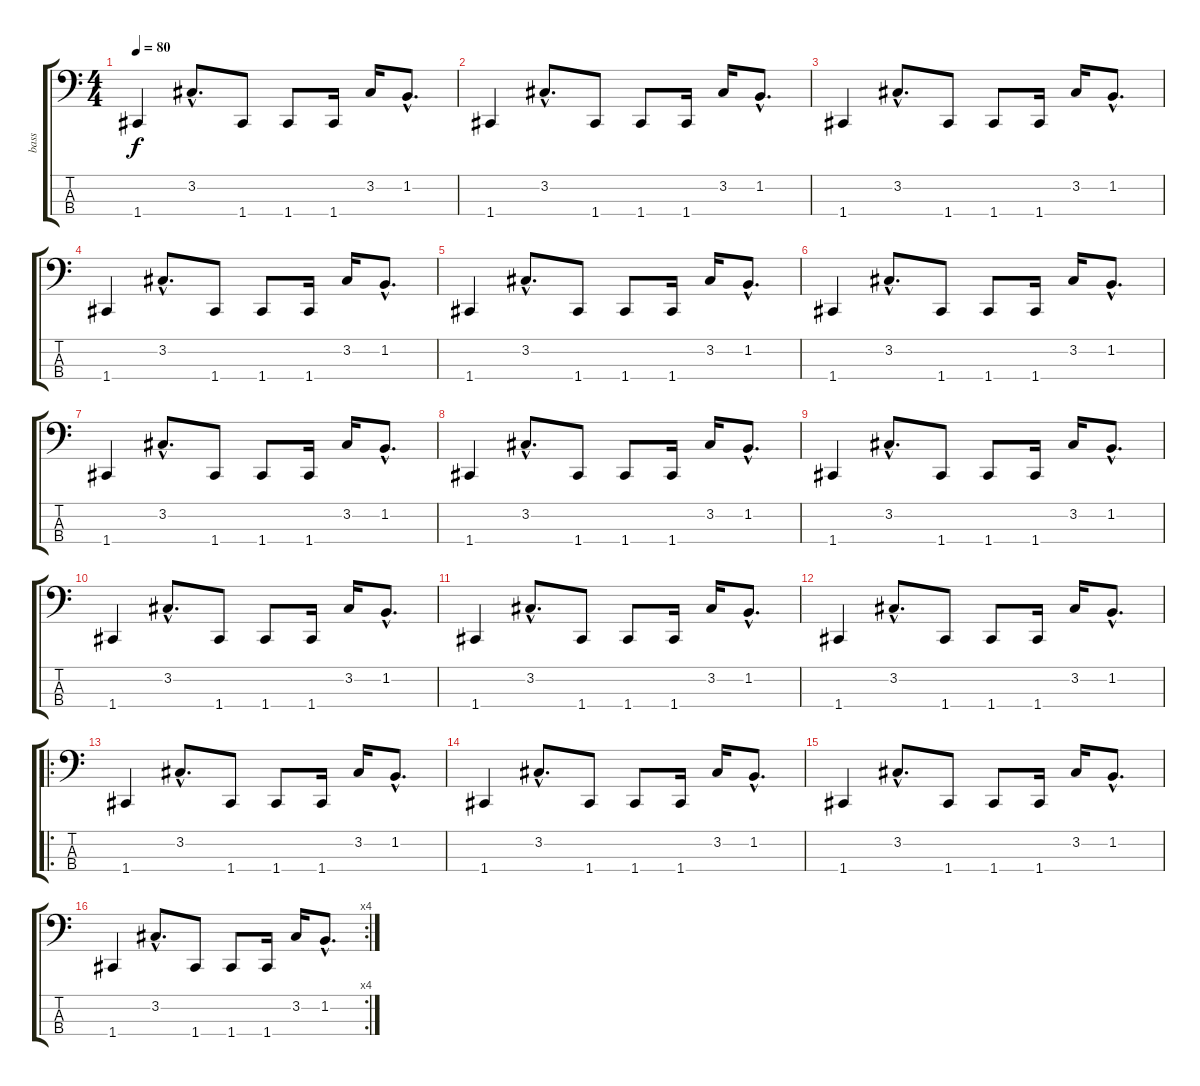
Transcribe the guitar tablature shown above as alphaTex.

\track ("bass" "bass") {instrument slapbass2}
\staff {score tabs}
\tuning (Eb2 Bb1 F1 C1) {hide}
\ts (4 4)
\tempo 80
\clef f4
\ks c
1.4.4{dy f} 3.2{hac}.8{d} 1.4.8 1.4.8 1.4.16 3.2.16 1.2{hac}.8{d} |
1.4.4 3.2{hac}.8{d} 1.4.8 1.4.8 1.4.16 3.2.16 1.2{hac}.8{d} |
1.4.4 3.2{hac}.8{d} 1.4.8 1.4.8 1.4.16 3.2.16 1.2{hac}.8{d} |
1.4.4 3.2{hac}.8{d} 1.4.8 1.4.8 1.4.16 3.2.16 1.2{hac}.8{d} |
1.4.4 3.2{hac}.8{d} 1.4.8 1.4.8 1.4.16 3.2.16 1.2{hac}.8{d} |
1.4.4 3.2{hac}.8{d} 1.4.8 1.4.8 1.4.16 3.2.16 1.2{hac}.8{d} |
1.4.4 3.2{hac}.8{d} 1.4.8 1.4.8 1.4.16 3.2.16 1.2{hac}.8{d} |
1.4.4 3.2{hac}.8{d} 1.4.8 1.4.8 1.4.16 3.2.16 1.2{hac}.8{d} |
1.4.4 3.2{hac}.8{d} 1.4.8 1.4.8 1.4.16 3.2.16 1.2{hac}.8{d} |
1.4.4 3.2{hac}.8{d} 1.4.8 1.4.8 1.4.16 3.2.16 1.2{hac}.8{d} |
1.4.4 3.2{hac}.8{d} 1.4.8 1.4.8 1.4.16 3.2.16 1.2{hac}.8{d} |
1.4.4 3.2{hac}.8{d} 1.4.8 1.4.8 1.4.16 3.2.16 1.2{hac}.8{d} |
\ro
1.4.4 3.2{hac}.8{d} 1.4.8 1.4.8 1.4.16 3.2.16 1.2{hac}.8{d} |
1.4.4 3.2{hac}.8{d} 1.4.8 1.4.8 1.4.16 3.2.16 1.2{hac}.8{d} |
1.4.4 3.2{hac}.8{d} 1.4.8 1.4.8 1.4.16 3.2.16 1.2{hac}.8{d} |
\rc 4
1.4.4 3.2{hac}.8{d} 1.4.8 1.4.8 1.4.16 3.2.16 1.2{hac}.8{d}
